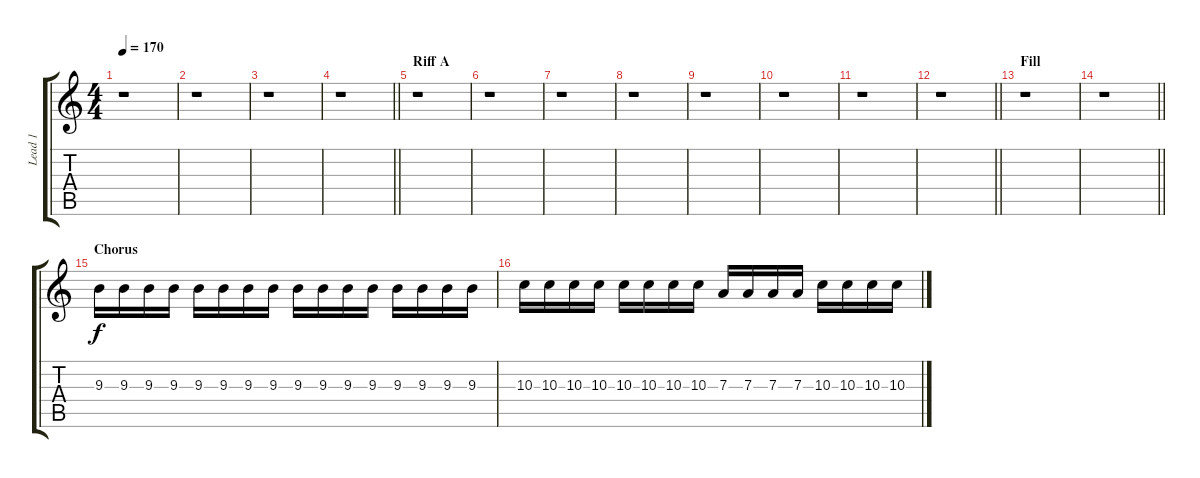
\track ("Lead 1" "Lead 1") {instrument overdrivenguitar}
\staff {score tabs}
\tuning (B3 Gb3 D3 A2 E2 B1) {hide}
\ts (4 4)
\tempo 170
\clef g2
\ks c
r.1{dy f} |
r.1 |
r.1 |
\barLineRight lightlight
r.1 |
\section ("" "Riff A")
r.1 |
r.1 |
r.1 |
r.1 |
r.1 |
r.1 |
r.1 |
\barLineRight lightlight
r.1 |
\section ("" "Fill")
r.1 |
\barLineRight lightlight
r.1 |
\section ("" "Chorus")
9.3.16 9.3.16 9.3.16 9.3.16 9.3.16 9.3.16 9.3.16 9.3.16 9.3.16 9.3.16 9.3.16 9.3.16 9.3.16 9.3.16 9.3.16 9.3.16 |
10.3.16 10.3.16 10.3.16 10.3.16 10.3.16 10.3.16 10.3.16 10.3.16 7.3.16 7.3.16 7.3.16 7.3.16 10.3.16 10.3.16 10.3.16 10.3.16
